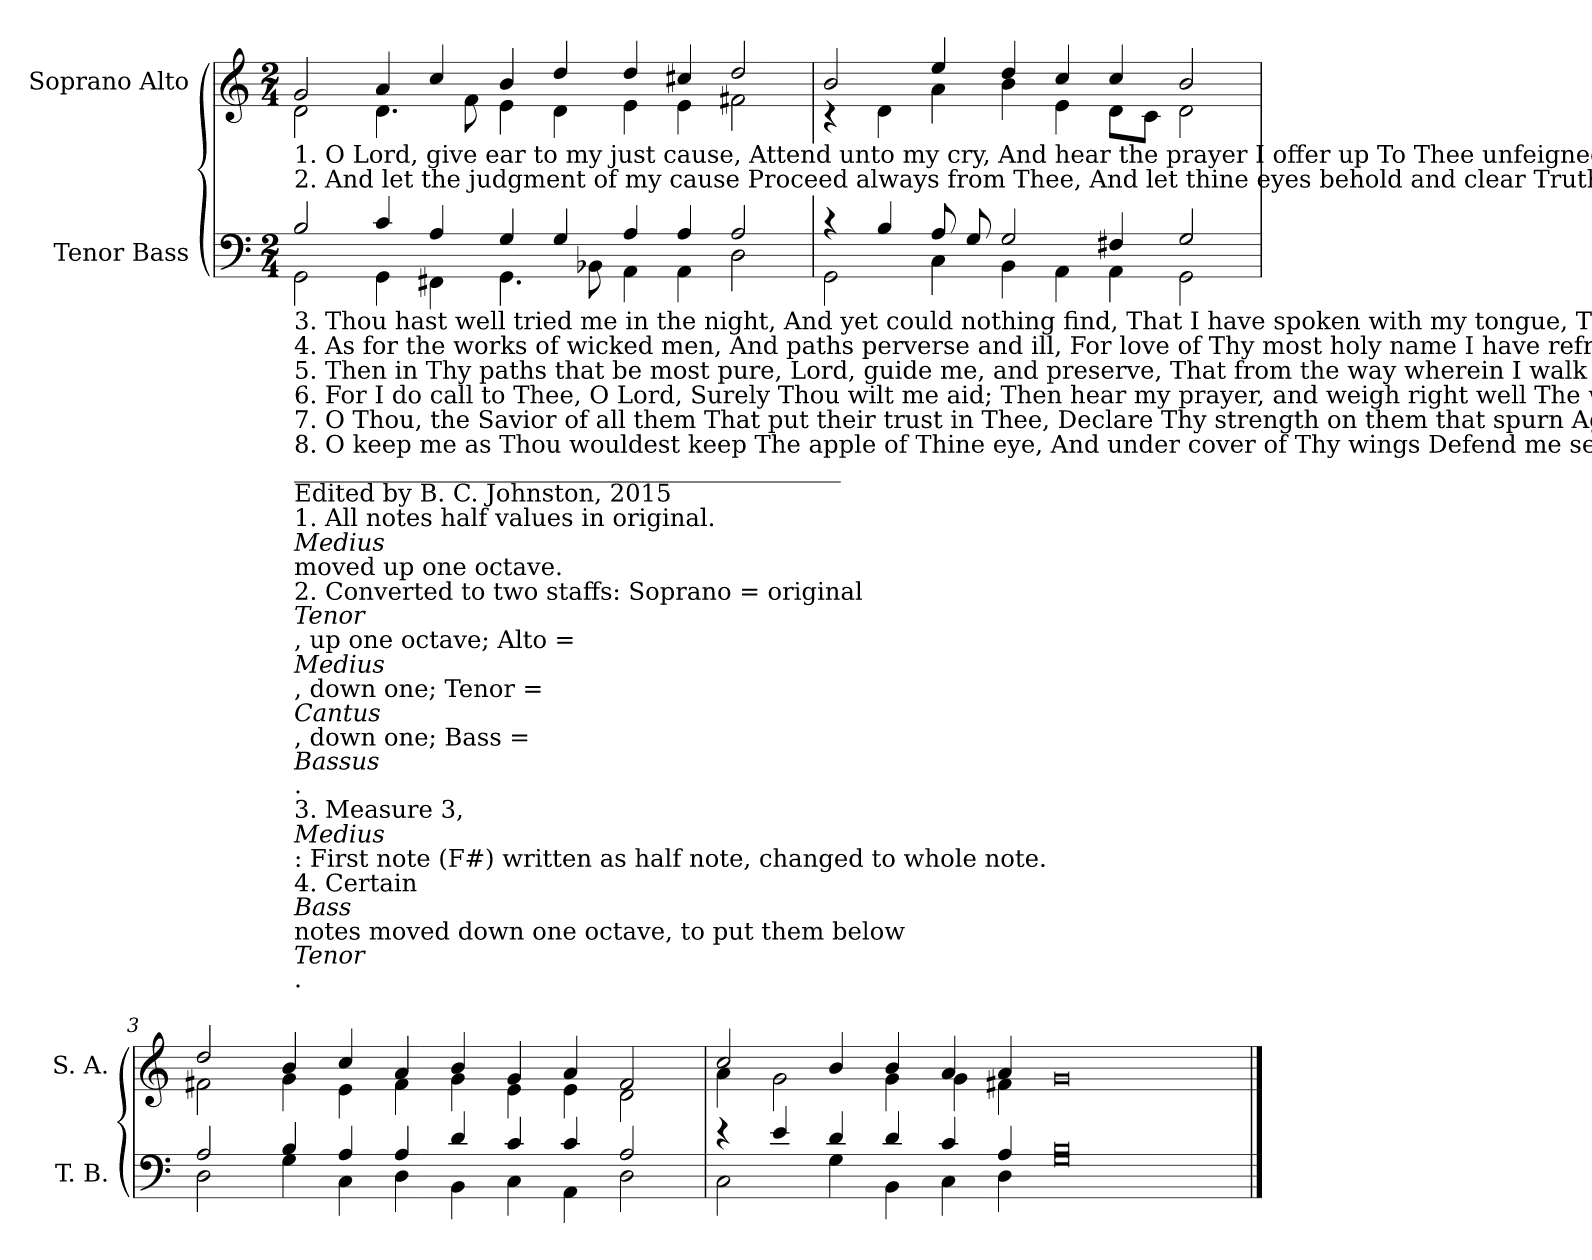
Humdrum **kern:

**kern	**kern
*part2	*part1
*staff2	*staff1
*I"Tenor Bass	*I"Soprano Alto
*I'T. B.	*I'S. A.
*clefF4	*clefG2
*k[]	*k[]
*M2/4	*M2/4
=1	=1
*^	*^
!	!	!LO:TX:b:t=1. O Lord, give ear to my just cause,             Attend unto my cry,           And hear the prayer I offer up      To Thee unfeignedly;	!
!	!	!LO:TX:b:t=2. And let the judgment of my cause       Proceed always from Thee,  And let thine eyes behold and clear Truth and simplicity.	!
!LO:TX:b:t=3. Thou hast well tried me in the night, And yet could  nothing find, That I have spoken with my tongue, That was not in my mind.	!	!	!
!LO:TX:b:t=4. As for the works of wicked men,        And paths perverse and ill,      For love of Thy most holy name  I have refrained still.	!	!	!
!LO:TX:b:t=5. Then in Thy paths that be most pure,  Lord, guide me, and preserve, That from the way wherein I walk My steps may never swerve.	!	!	!
!LO:TX:b:t=6. For  I  do  call  to Thee, O Lord,  Surely Thou wilt me aid;  Then hear my prayer, and weigh right well  The words that I have said.	!	!	!
!LO:TX:b:t=7. O  Thou,  the  Savior  of  all  them  That put their trust in Thee,  Declare Thy strength on them that spurn  Against Thy majesty.	!	!	!
!LO:TX:b:t=8. O keep me as Thou wouldest keep     The apple of Thine eye,            And under cover of Thy wings         Defend me secretly.	!	!	!
!LO:TX:b:t=_____________________________________________	!	!	!
!LO:TX:b:t=Edited by B. C. Johnston, 2015	!	!	!
!LO:TX:b:t=1. All notes half values in original.	!	!	!
!LO:TX:b:i:t=Medius	!	!	!
!LO:TX:b:t=moved up one octave.	!	!	!
!LO:TX:b:t=2. Converted to two staffs&colon; Soprano = original	!	!	!
!LO:TX:b:i:t=Tenor	!	!	!
!LO:TX:b:t=, up one octave; Alto =	!	!	!
!LO:TX:b:i:t=Medius	!	!	!
!LO:TX:b:t=, down one; Tenor =	!	!	!
!LO:TX:b:i:t=Cantus	!	!	!
!LO:TX:b:t=, down one; Bass =	!	!	!
!LO:TX:b:i:t=Bassus	!	!	!
!LO:TX:b:t=.	!	!	!
!LO:TX:b:t=3. Measure 3,	!	!	!
!LO:TX:b:i:t=Medius	!	!	!
!LO:TX:b:t=&colon; First note (F#) written as half note, changed to whole note.	!	!	!
!LO:TX:b:t=4. Certain	!	!	!
!LO:TX:b:i:t=Bass	!	!	!
!LO:TX:b:t=notes moved down one octave, to put them below	!	!	!
!LO:TX:b:i:t=Tenor	!	!	!
!LO:TX:b:t=.	!	!	!
2B/	2GG\	2g/	2d\
4c/	4GG\	4a/	4.d\
4A/	4FF#X\	4cc/	.
.	.	.	8f\
4G/	4.GG\	4b/	4e\
4G/	.	4dd/	4d\
.	8BB-X\	.	.
4A/	4AA\	4dd/	4e\
4A/	4AA\	4cc#X/	4e\
2A/	2D\	2dd/	2f#X\
=2	=2	=2	=2
4r	2GG\	2b/	4r
4B/	.	.	4d\
8A/	4C\	4ee/	4a\
8G/	.	.	.
2G/	4BB\	4dd/	4b\
.	4AA\	4cc/	4e\
4F#X/	4AA\	4cc/	8d\L
.	.	.	8c\J
2G/	2GG\	2b/	2d\
=3	=3	=3	=3
2A/	2D\	2dd/	2f#X\
4B/	4G\	4b/	4g\
4A/	4C\	4cc/	4e\
4A/	4D\	4a/	4f#\
4d/	4BB\	4b/	4g\
4c/	4C\	4g/	4e\
4c/	4AA\	4a/	4e\
2A/	2D\	2f#/	2d\
=4	=4	=4	=4
4r	2C\	2cc/	4a\
4e/	.	.	2g\
4d/	4G\	4b/	.
4d/	4BB\	4b/	4g\
4c/	4C\	4a/	4g\
4A/	4D\	4a/	4f#X\
0B	0G	0g	0gyy
*v	*v	*	*
*	*v	*v
==	==
*-	*-
